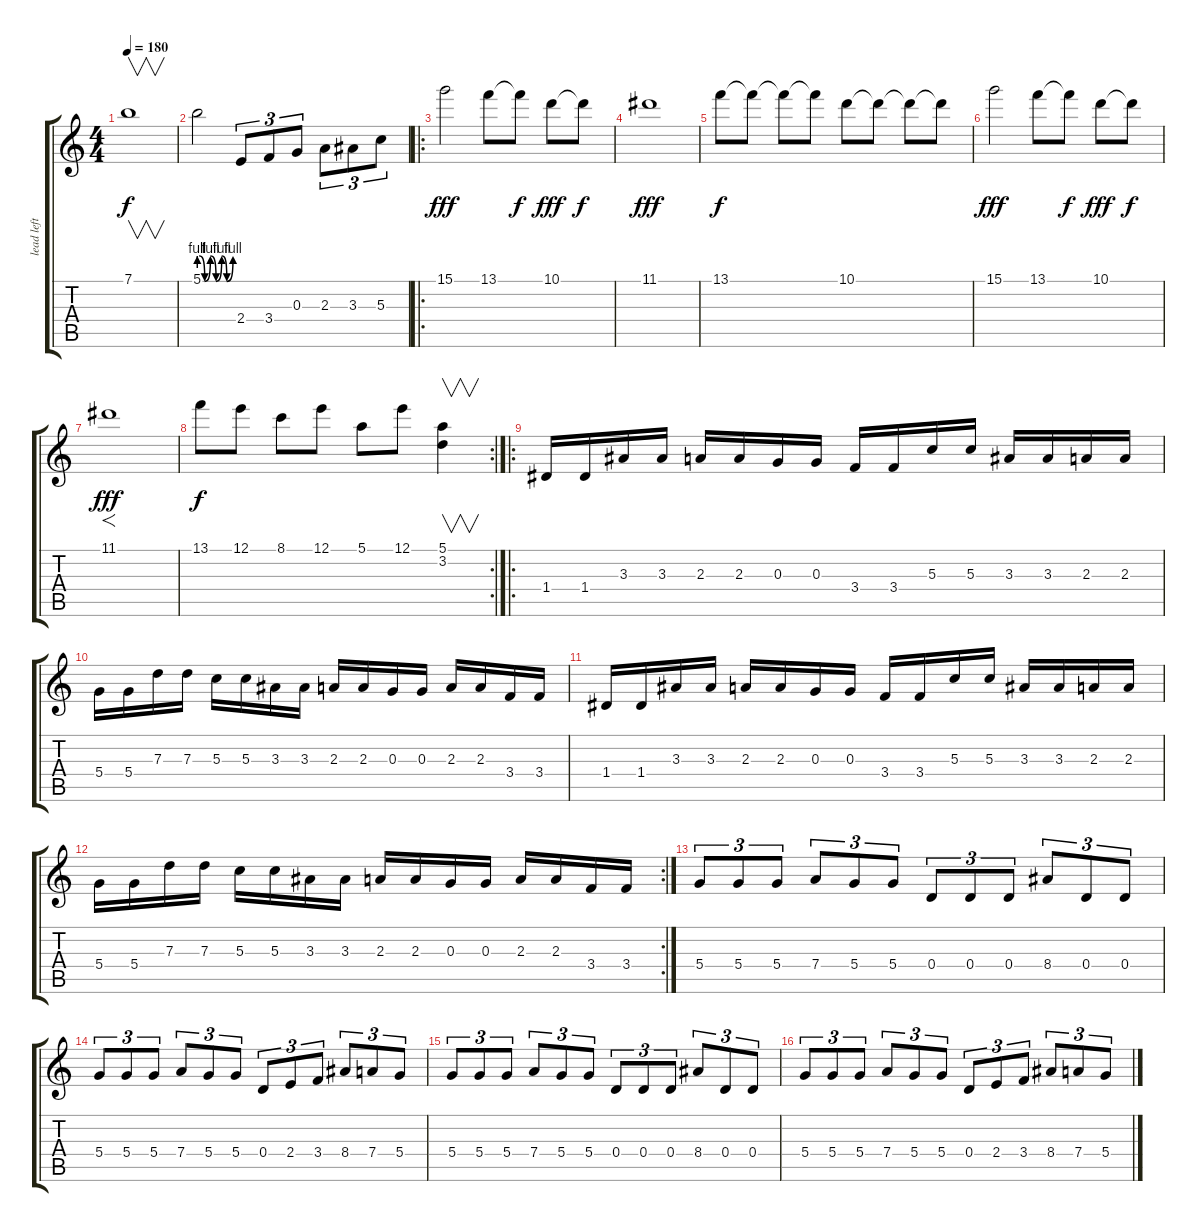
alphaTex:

\track ("lead left" "lead left") {instrument distortionguitar}
\staff {score tabs}
\tuning (E4 B3 G3 D3 A2 E2) {hide}
\ts (4 4)
\tempo 180
\clef g2
\ks c
7.1.1{v dy f} |
5.1{be (custom 0 4 10 0 20 4 30 0 40 4 49 0 60 4)}.2 2.4.8{tu (3 2)} 3.4.8{tu (3 2)} 0.3.8{tu (3 2)} 2.3.8{tu (3 2)} 3.3.8{tu (3 2)} 5.3.8{tu (3 2)} |
\ro
15.1.2{dy fff} 13.1.8 13.1{t}.8{dy f} 10.1.8{dy fff} 10.1{t}.8{dy f} |
11.1.1{dy fff} |
13.1.8{dy f} 13.1{t}.8 13.1{t}.8 13.1{t}.8 10.1.8 10.1{t}.8 10.1{t}.8 10.1{t}.8 |
15.1.2{dy fff} 13.1.8 13.1{t}.8{dy f} 10.1.8{dy fff} 10.1{t}.8{dy f} |
11.1.1{f dy fff} |
\rc 2
13.1.8{dy f} 12.1.8 8.1.8 12.1.8 5.1.8 12.1.8 (5.1 3.2).4{v} |
\ro
1.4.16 1.4.16 3.3.16 3.3.16 2.3.16 2.3.16 0.3.16 0.3.16 3.4.16 3.4.16 5.3.16 5.3.16 3.3.16 3.3.16 2.3.16 2.3.16 |
5.4.16 5.4.16 7.3.16 7.3.16 5.3.16 5.3.16 3.3.16 3.3.16 2.3.16 2.3.16 0.3.16 0.3.16 2.3.16 2.3.16 3.4.16 3.4.16 |
1.4.16 1.4.16 3.3.16 3.3.16 2.3.16 2.3.16 0.3.16 0.3.16 3.4.16 3.4.16 5.3.16 5.3.16 3.3.16 3.3.16 2.3.16 2.3.16 |
\rc 2
5.4.16 5.4.16 7.3.16 7.3.16 5.3.16 5.3.16 3.3.16 3.3.16 2.3.16 2.3.16 0.3.16 0.3.16 2.3.16 2.3.16 3.4.16 3.4.16 |
5.4.8{tu (3 2)} 5.4.8{tu (3 2)} 5.4.8{tu (3 2)} 7.4.8{tu (3 2)} 5.4.8{tu (3 2)} 5.4.8{tu (3 2)} 0.4.8{tu (3 2)} 0.4.8{tu (3 2)} 0.4.8{tu (3 2)} 8.4.8{tu (3 2)} 0.4.8{tu (3 2)} 0.4.8{tu (3 2)} |
5.4.8{tu (3 2)} 5.4.8{tu (3 2)} 5.4.8{tu (3 2)} 7.4.8{tu (3 2)} 5.4.8{tu (3 2)} 5.4.8{tu (3 2)} 0.4.8{tu (3 2)} 2.4.8{tu (3 2)} 3.4.8{tu (3 2)} 8.4.8{tu (3 2)} 7.4.8{tu (3 2)} 5.4.8{tu (3 2)} |
5.4.8{tu (3 2)} 5.4.8{tu (3 2)} 5.4.8{tu (3 2)} 7.4.8{tu (3 2)} 5.4.8{tu (3 2)} 5.4.8{tu (3 2)} 0.4.8{tu (3 2)} 0.4.8{tu (3 2)} 0.4.8{tu (3 2)} 8.4.8{tu (3 2)} 0.4.8{tu (3 2)} 0.4.8{tu (3 2)} |
5.4.8{tu (3 2)} 5.4.8{tu (3 2)} 5.4.8{tu (3 2)} 7.4.8{tu (3 2)} 5.4.8{tu (3 2)} 5.4.8{tu (3 2)} 0.4.8{tu (3 2)} 2.4.8{tu (3 2)} 3.4.8{tu (3 2)} 8.4.8{tu (3 2)} 7.4.8{tu (3 2)} 5.4.8{tu (3 2)}
